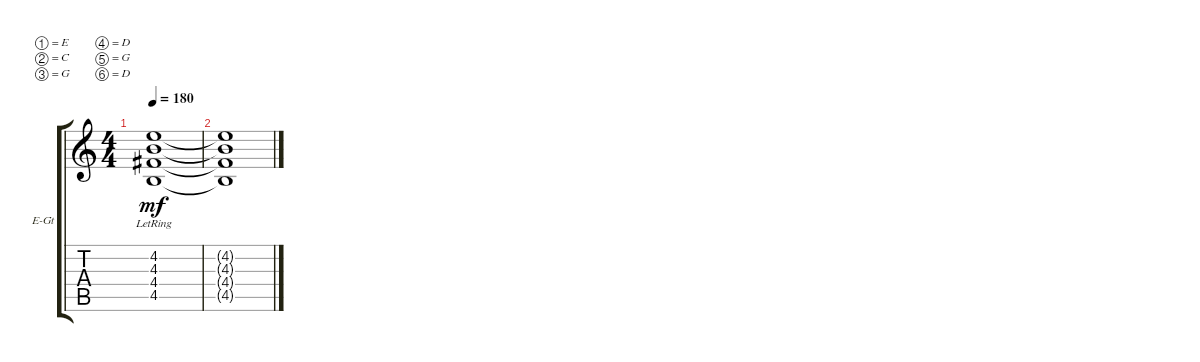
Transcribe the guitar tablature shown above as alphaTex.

\defaultSystemsLayout 4
\bracketExtendMode groupsimilarinstruments
\firstSystemTrackNameOrientation horizontal
\otherSystemsTrackNameOrientation horizontal
\track ("Гитара (Лек) Ч" "E-Gt") {instrument electricguitarclean}
\staff {score tabs}
\tuning (E4 C4 G3 D3 G2 D2)
\ts (4 4)
\tempo 180
\clef g2
\ks c
(4.5{lr} 4.4{lr} 4.3{lr} 4.2{lr}).1{dy mf} |
(4.2{t} 4.3{t} 4.4{t} 4.5{t}).1
